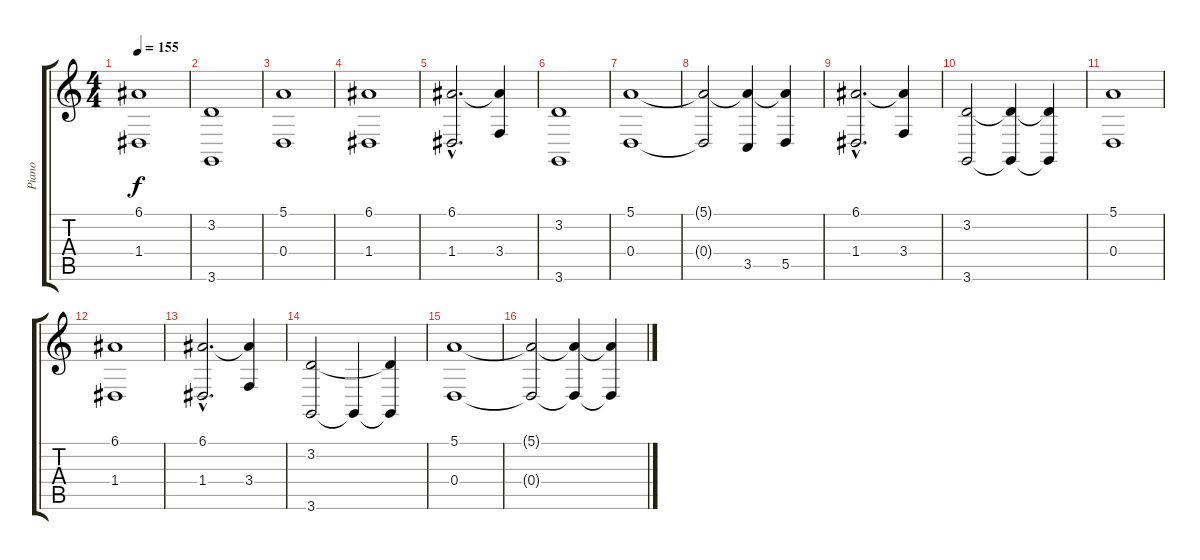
\track ("Piano" "Piano") {instrument brightacousticpiano}
\staff {score tabs}
\tuning (E4 B3 G3 D3 A2 E2) {hide}
\ts (4 4)
\tempo 155
\clef g2
\ks c
(6.1 1.4).1{dy f} |
(3.2 3.6).1 |
(5.1 0.4).1 |
(6.1 1.4).1 |
(6.1{hac} 1.4{hac}).2{d} (6.1{t} 3.4).4 |
(3.2 3.6).1 |
(5.1 0.4).1 |
(5.1{t} 0.4{t}).2 (5.1{t} 3.5).4 (5.1{t} 5.5).4 |
(6.1{hac} 1.4{hac}).2{d} (6.1{t} 3.4).4 |
(3.2 3.6).2 (3.2{t} 3.6{t}).4 (3.2{t} 3.6{t}).4 |
(5.1 0.4).1 |
(6.1 1.4).1 |
(6.1{hac} 1.4{hac}).2{d} (6.1{t} 3.4).4 |
(3.2 3.6).2 3.6{t}.4 (3.2{t} 3.6{t}).4 |
(5.1 0.4).1 |
(5.1{t} 0.4{t}).2 (5.1{t} 0.4{t}).4 (5.1{t} 0.4{t}).4
